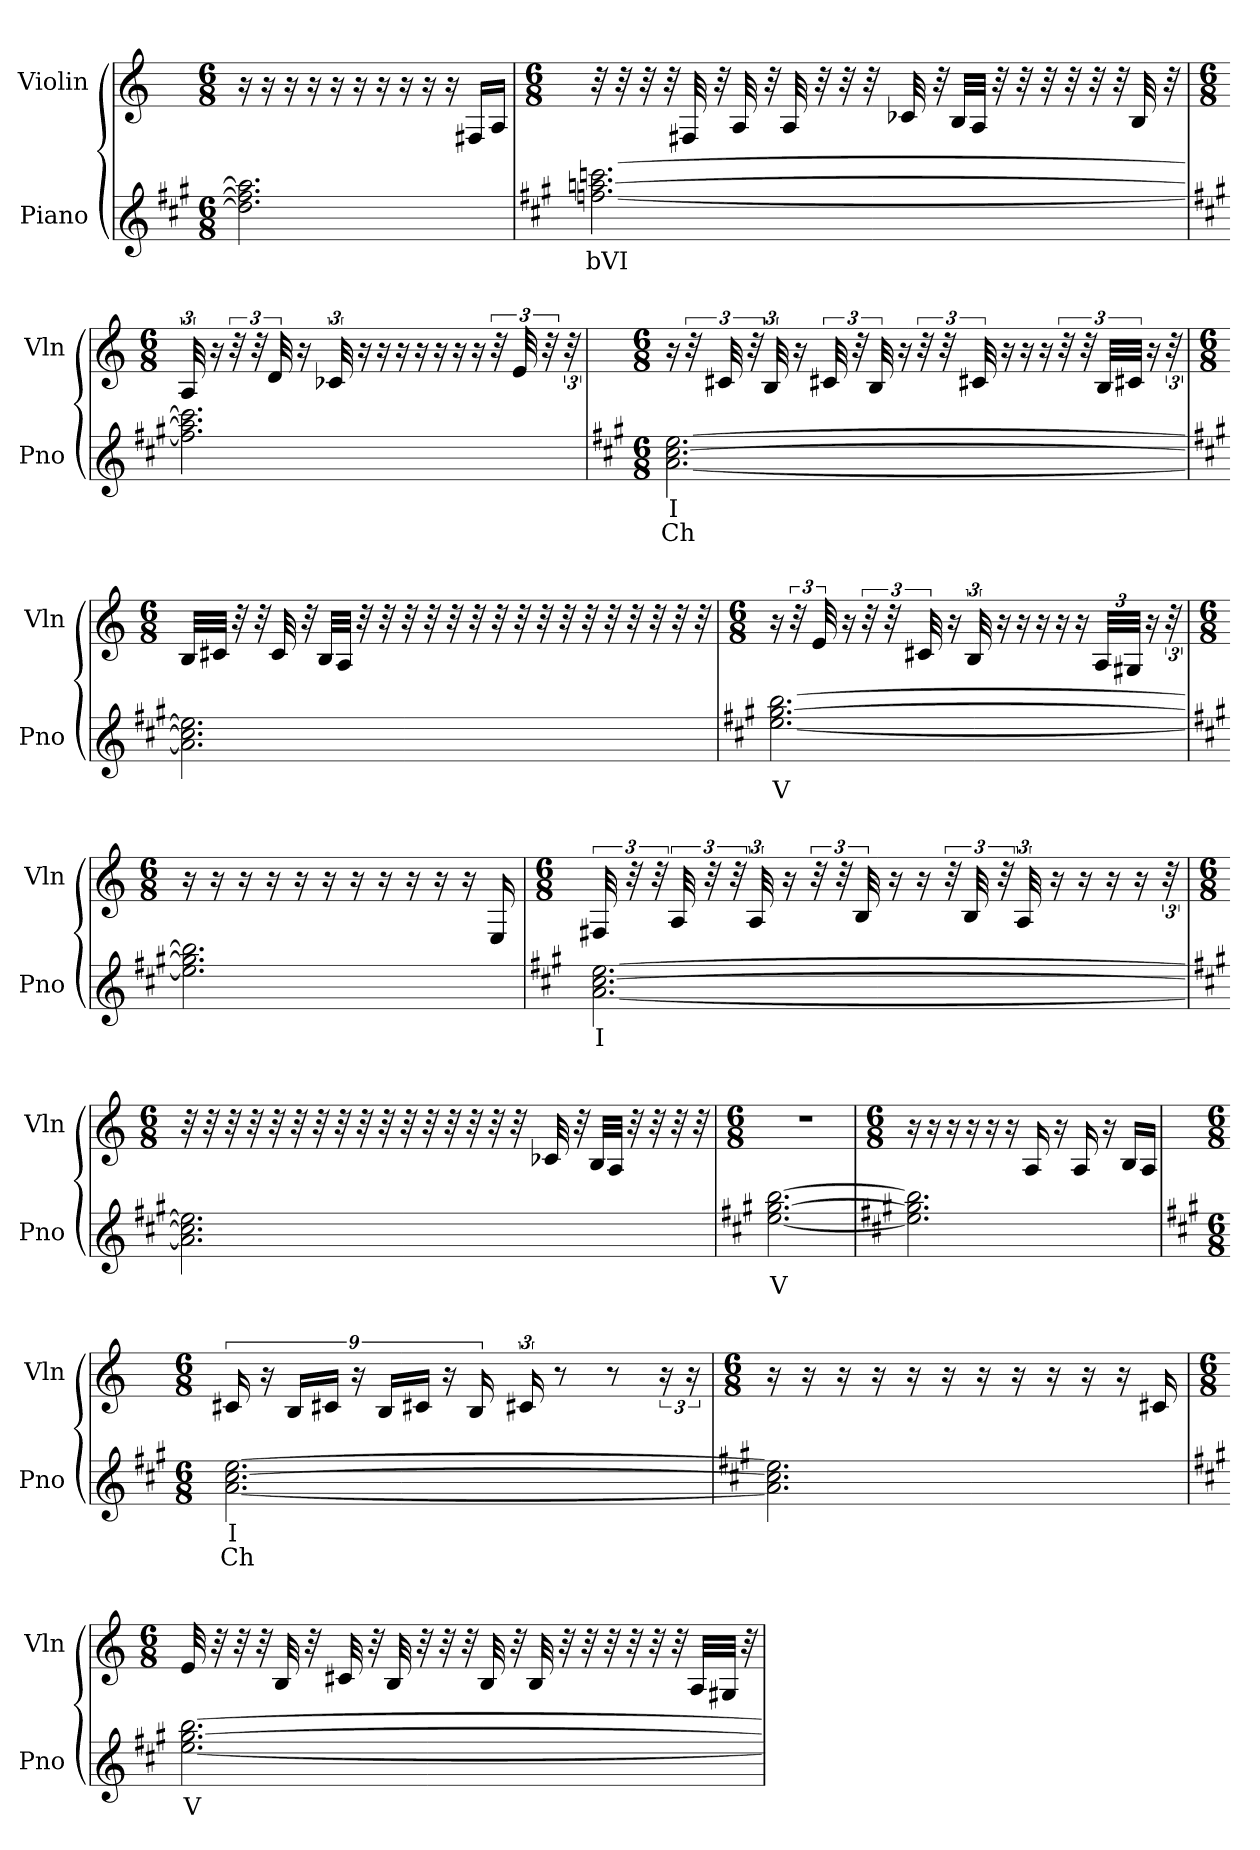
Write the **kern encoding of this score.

**kern	**text	**text	**kern
*part2	*part2	*part2	*part1
*staff2	*staff2	*staff2	*staff1
*I"Piano	*	*	*I"Violin
*I'Pno	*	*	*I'Vln
*k[f#c#g#]	*	*	*
*A:	*	*	*
*M6/8	*	*	*M6/8
=	=	=	=
2.dd] 2.ff#] 2.aa]	.	.	16r
.	.	.	16r
.	.	.	16r
.	.	.	16r
.	.	.	16r
.	.	.	16r
.	.	.	16r
.	.	.	16r
.	.	.	16r
.	.	.	16r
.	.	.	16F#XLL
.	.	.	16AJJ
=	=	=	=
*k[f#c#g#]	*	*	*
*A:	*	*	*
*	*	*	*M6/8
[2.ffn [2.aan [2.cccn	bVI	.	32r
.	.	.	32r
.	.	.	32r
.	.	.	32r
.	.	.	32F#X
.	.	.	32r
.	.	.	32A
.	.	.	32r
.	.	.	32A
.	.	.	32r
.	.	.	32r
.	.	.	32r
.	.	.	32c-X
.	.	.	32r
.	.	.	32BLLL
.	.	.	32AJJJ
.	.	.	32r
.	.	.	32r
.	.	.	32r
.	.	.	32r
.	.	.	32r
.	.	.	32r
.	.	.	32B
.	.	.	32r
=	=	=	=
*k[f#c#g#]	*	*	*
*A:	*	*	*
*	*	*	*M6/8
2.ffn] 2.aan] 2.cccn]	.	.	48A
.	.	.	16r
.	.	.	48r
.	.	.	48r
.	.	.	48d
.	.	.	16r
.	.	.	48c-X
.	.	.	16r
.	.	.	16r
.	.	.	16r
.	.	.	16r
.	.	.	16r
.	.	.	16r
.	.	.	16r
.	.	.	48r
.	.	.	48e
.	.	.	48r
.	.	.	48r
=	=	=	=
*k[f#c#g#]	*	*	*
*A:	*	*	*
*M6/8	*	*	*M6/8
[2.a [2.cc# [2.ee	I	Ch	16r
.	.	.	48r
.	.	.	48c#X
.	.	.	48r
.	.	.	48B
.	.	.	16r
.	.	.	48c#X
.	.	.	48r
.	.	.	48B
.	.	.	16r
.	.	.	48r
.	.	.	48r
.	.	.	48c#X
.	.	.	16r
.	.	.	16r
.	.	.	16r
.	.	.	48r
.	.	.	48r
.	.	.	48BLLL
.	.	.	48c#XJJJ
.	.	.	16r
.	.	.	48r
=	=	=	=
*k[f#c#g#]	*	*	*
*A:	*	*	*
*	*	*	*M6/8
2.a] 2.cc#] 2.ee]	.	.	32BLLL
.	.	.	32c#XJJJ
.	.	.	32r
.	.	.	32r
.	.	.	32c#
.	.	.	32r
.	.	.	32BLLL
.	.	.	32AJJJ
.	.	.	32r
.	.	.	32r
.	.	.	32r
.	.	.	32r
.	.	.	32r
.	.	.	32r
.	.	.	32r
.	.	.	32r
.	.	.	32r
.	.	.	32r
.	.	.	32r
.	.	.	32r
.	.	.	32r
.	.	.	32r
.	.	.	32r
.	.	.	32r
=	=	=	=
*k[f#c#g#]	*	*	*
*A:	*	*	*
*	*	*	*M6/8
[2.ee [2.gg# [2.bb	V	.	16r
.	.	.	48r
.	.	.	48e
.	.	.	16r
.	.	.	48r
.	.	.	48r
.	.	.	48c#X
.	.	.	16r
.	.	.	48B
.	.	.	16r
.	.	.	16r
.	.	.	16r
.	.	.	16r
.	.	.	16r
.	.	.	48ALLL
.	.	.	48G#XJJJ
.	.	.	16r
.	.	.	48r
=	=	=	=
*k[f#c#g#]	*	*	*
*A:	*	*	*
*	*	*	*M6/8
2.ee] 2.gg#] 2.bb]	.	.	16r
.	.	.	16r
.	.	.	16r
.	.	.	16r
.	.	.	16r
.	.	.	16r
.	.	.	16r
.	.	.	16r
.	.	.	16r
.	.	.	16r
.	.	.	16r
.	.	.	16E
=	=	=	=
*k[f#c#g#]	*	*	*
*A:	*	*	*
*	*	*	*M6/8
[2.a [2.cc# [2.ee	I	.	48F#X
.	.	.	48r
.	.	.	48r
.	.	.	48A
.	.	.	48r
.	.	.	48r
.	.	.	48A
.	.	.	16r
.	.	.	48r
.	.	.	48r
.	.	.	48B
.	.	.	16r
.	.	.	16r
.	.	.	48r
.	.	.	48B
.	.	.	48r
.	.	.	48A
.	.	.	16r
.	.	.	16r
.	.	.	16r
.	.	.	16r
.	.	.	48r
=	=	=	=
*k[f#c#g#]	*	*	*
*A:	*	*	*
*	*	*	*M6/8
2.a] 2.cc#] 2.ee]	.	.	32r
.	.	.	32r
.	.	.	32r
.	.	.	32r
.	.	.	32r
.	.	.	32r
.	.	.	32r
.	.	.	32r
.	.	.	32r
.	.	.	32r
.	.	.	32r
.	.	.	32r
.	.	.	32r
.	.	.	32r
.	.	.	32r
.	.	.	32r
.	.	.	32c-X
.	.	.	32r
.	.	.	32BLLL
.	.	.	32AJJJ
.	.	.	32r
.	.	.	32r
.	.	.	32r
.	.	.	32r
=	=	=	=
*k[f#c#g#]	*	*	*
*A:	*	*	*
*	*	*	*M6/8
[2.ee [2.gg# [2.bb	V	.	2.r
=	=	=	=
*k[f#c#g#]	*	*	*
*A:	*	*	*
*	*	*	*M6/8
2.ee] 2.gg#] 2.bb]	.	.	16r
.	.	.	16r
.	.	.	16r
.	.	.	16r
.	.	.	16r
.	.	.	16r
.	.	.	16A
.	.	.	16r
.	.	.	16A
.	.	.	16r
.	.	.	16BLL
.	.	.	16AJJ
=	=	=	=
*k[f#c#g#]	*	*	*
*A:	*	*	*
*M6/8	*	*	*M6/8
[2.a [2.cc# [2.ee	I	Ch	24c#X
.	.	.	24r
.	.	.	24BLL
.	.	.	24c#XJJ
.	.	.	24r
.	.	.	24BLL
.	.	.	24c#XJJ
.	.	.	24r
.	.	.	24B
.	.	.	24c#X
.	.	.	8r
.	.	.	8r
.	.	.	24r
.	.	.	24r
=	=	=	=
*k[f#c#g#]	*	*	*
*A:	*	*	*
*	*	*	*M6/8
2.a] 2.cc#] 2.ee]	.	.	16r
.	.	.	16r
.	.	.	16r
.	.	.	16r
.	.	.	16r
.	.	.	16r
.	.	.	16r
.	.	.	16r
.	.	.	16r
.	.	.	16r
.	.	.	16r
.	.	.	16c#X
=	=	=	=
*k[f#c#g#]	*	*	*
*A:	*	*	*
*	*	*	*M6/8
[2.ee [2.gg# [2.bb	V	.	32e
.	.	.	32r
.	.	.	32r
.	.	.	32r
.	.	.	32B
.	.	.	32r
.	.	.	32c#X
.	.	.	32r
.	.	.	32B
.	.	.	32r
.	.	.	32r
.	.	.	32r
.	.	.	32B
.	.	.	32r
.	.	.	32B
.	.	.	32r
.	.	.	32r
.	.	.	32r
.	.	.	32r
.	.	.	32r
.	.	.	32r
.	.	.	32ALLL
.	.	.	32G#XJJJ
.	.	.	32r
=	=	=	=
*-	*-	*-	*-
